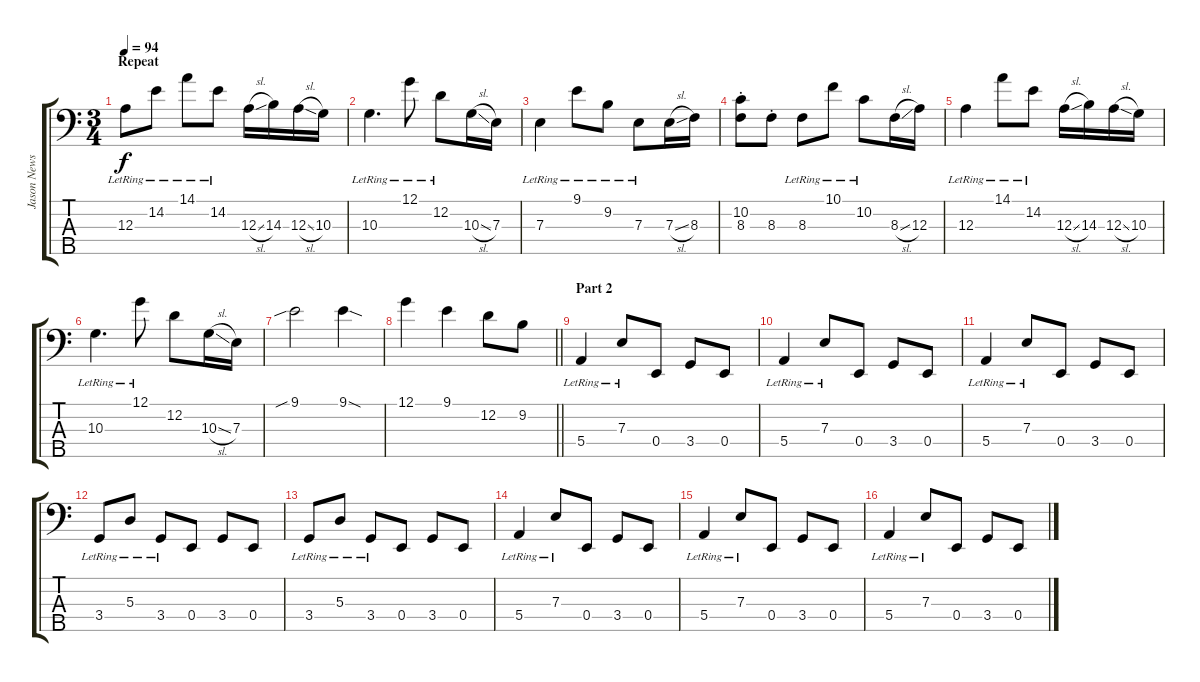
\track ("Jason Newsted" "Jason News") {instrument electricbasspick}
\staff {score tabs}
\tuning (G2 D2 A1 E1 B0) {hide}
\ts (3 4)
\section ("" "Repeat")
\tempo 94
\clef f4
\ks c
12.3{lr}.8{dy f} 14.2{lr}.8 14.1{lr}.8 14.2{lr}.8 12.3{sl}.16 14.3.16 12.3{sl}.16 10.3.16 |
10.3{lr}.4{d} 12.1{lr}.8 12.2{lr}.8 10.3{sl}.16 7.3.16 |
7.3{lr}.4 9.1{lr}.8 9.2{lr}.8 7.3{lr}.8 7.3{sl}.16 8.3.16 |
(10.2{st} 8.3{st}).8 8.3{st}.8 8.3{lr}.8 10.1{lr}.8 10.2{lr}.8 8.3{sl}.16 12.3.16 |
12.3{lr}.4 14.1{lr}.8 14.2{lr}.8 12.3{sl}.16 14.3.16 12.3{sl}.16 10.3.16 |
10.3{lr}.4{d} 12.1{lr}.8 12.2.8 10.3{sl}.16 7.3.16 |
9.1{sib}.2 9.1{sod}.4 |
\barLineRight lightlight
12.1.4 9.1.4 12.2.8 9.2.8 |
\section ("" "Part 2")
5.4{lr}.4 7.3{lr}.8 0.4.8 3.4.8 0.4.8 |
5.4{lr}.4 7.3{lr}.8 0.4.8 3.4.8 0.4.8 |
5.4{lr}.4 7.3{lr}.8 0.4.8 3.4.8 0.4.8 |
3.4{lr}.8 5.3{lr}.8 3.4{lr}.8 0.4.8 3.4.8 0.4.8 |
3.4{lr}.8 5.3{lr}.8 3.4{lr}.8 0.4.8 3.4.8 0.4.8 |
5.4{lr}.4 7.3{lr}.8 0.4.8 3.4.8 0.4.8 |
5.4{lr}.4 7.3{lr}.8 0.4.8 3.4.8 0.4.8 |
5.4{lr}.4 7.3{lr}.8 0.4.8 3.4.8 0.4.8
